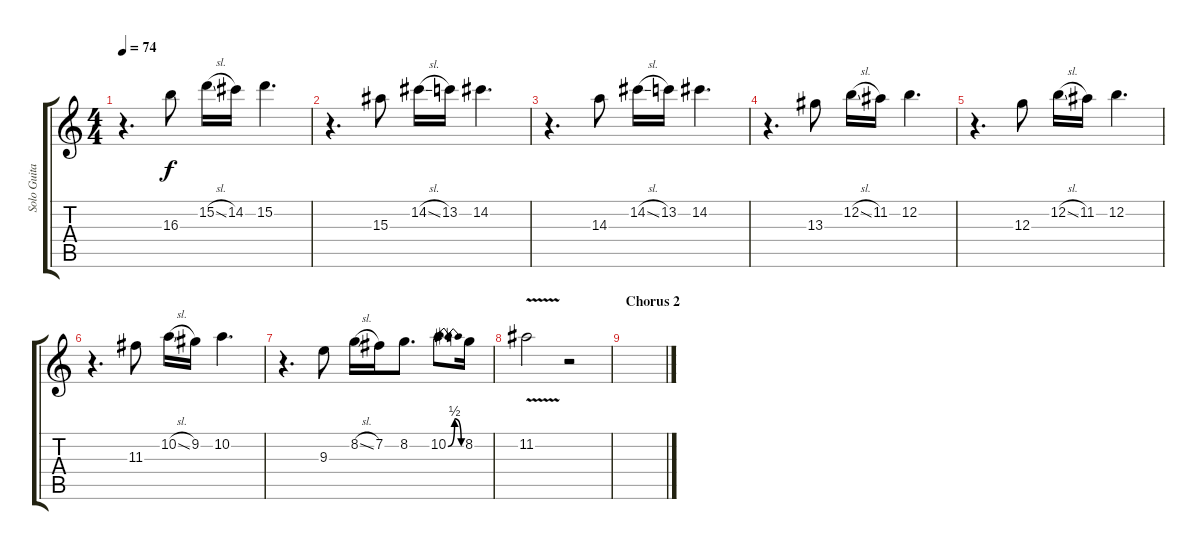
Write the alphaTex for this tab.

\track ("Solo Guitar #2" "Solo Guita") {instrument distortionguitar}
\staff {score tabs}
\tuning (E4 B3 G3 D3 A2 E2) {hide}
\ts (4 4)
\tempo 74
\clef g2
\ks c
r.4{d dy f volume 12} 16.3.8 15.2{sl}.16 14.2.16 15.2.4{d} |
r.4{d} 15.3.8 14.2{sl}.16 13.2.16 14.2.4{d} |
r.4{d} 14.3.8 14.2{sl}.16 13.2.16 14.2.4{d} |
r.4{d} 13.3.8 12.2{sl}.16 11.2.16 12.2.4{d} |
r.4{d} 12.3.8 12.2{sl}.16 11.2.16 12.2.4{d} |
r.4{d} 11.3.8 10.2{sl}.16 9.2.16 10.2.4{d} |
r.4{d} 9.3.8 8.2{sl}.16 7.2.16 8.2.8{d} 10.2{be (bendrelease 0 0 30 2 30 2 60 0)}.8 8.2.16 |
11.2{v}.2 r.2 |
\section ("" "Chorus 2")
